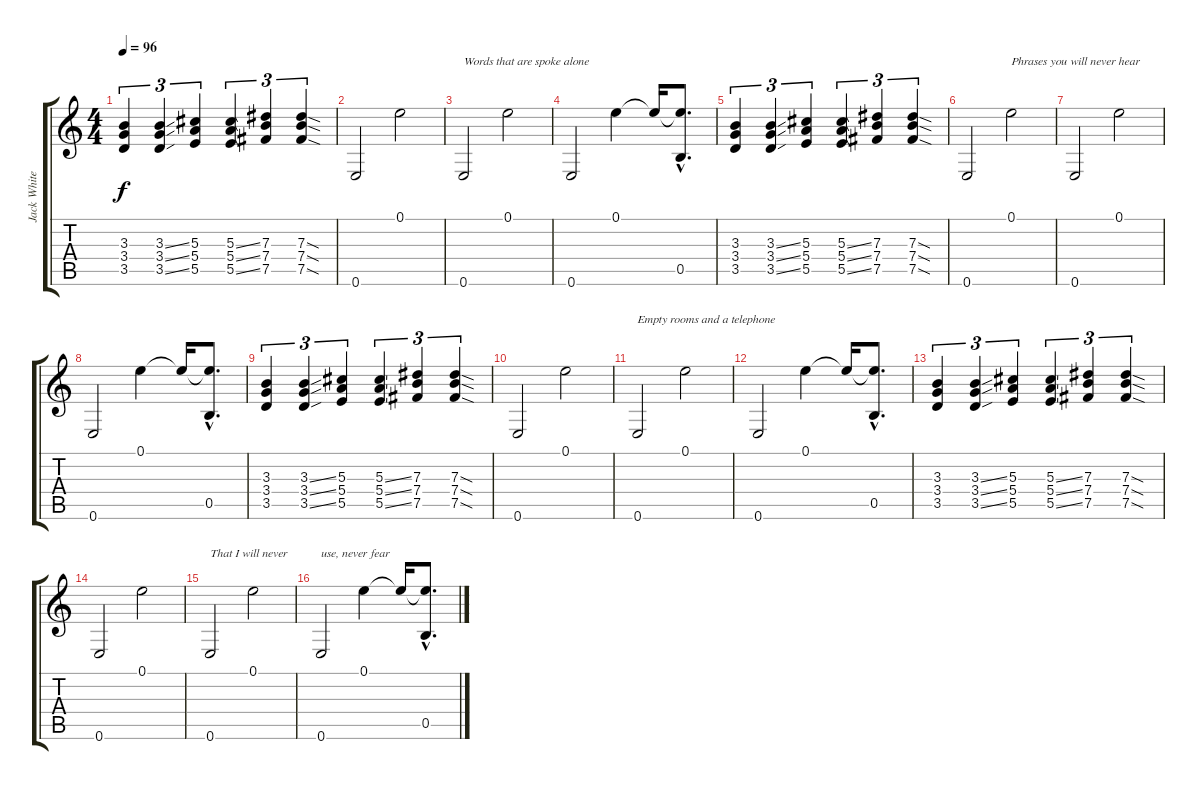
\track ("Jack White" "Jack White") {instrument electricguitarmuted}
\staff {score tabs}
\tuning (E4 B3 Ab3 E3 B2 E2) {hide}
\ts (4 4)
\tempo 96
\clef g2
\ks c
(3.3 3.4 3.5).4{tu (3 2) dy f} (3.3{ss} 3.4{ss} 3.5{ss}).4{tu (3 2)} (5.3 5.4 5.5).4{tu (3 2)} (5.3{ss} 5.4{ss} 5.5{ss}).4{tu (3 2)} (7.3 7.4 7.5).4{tu (3 2)} (7.3{sod} 7.4{sod} 7.5{sod}).4{tu (3 2)} |
0.6.2 0.1.2 |
0.6.2{txt "Words that are spoke alone"} 0.1.2 |
0.6.2 0.1.4 0.1{t}.16 (0.1{hac t} 0.5{hac}).8{d} |
(3.3 3.4 3.5).4{tu (3 2)} (3.3{ss} 3.4{ss} 3.5{ss}).4{tu (3 2)} (5.3 5.4 5.5).4{tu (3 2)} (5.3{ss} 5.4{ss} 5.5{ss}).4{tu (3 2)} (7.3 7.4 7.5).4{tu (3 2)} (7.3{sod} 7.4{sod} 7.5{sod}).4{tu (3 2)} |
0.6.2 0.1.2{txt "Phrases you will never hear "} |
0.6.2 0.1.2 |
0.6.2 0.1.4 0.1{t}.16 (0.1{hac t} 0.5{hac}).8{d} |
(3.3 3.4 3.5).4{tu (3 2)} (3.3{ss} 3.4{ss} 3.5{ss}).4{tu (3 2)} (5.3 5.4 5.5).4{tu (3 2)} (5.3{ss} 5.4{ss} 5.5{ss}).4{tu (3 2)} (7.3 7.4 7.5).4{tu (3 2)} (7.3{sod} 7.4{sod} 7.5{sod}).4{tu (3 2)} |
0.6.2 0.1.2 |
0.6.2{txt "Empty rooms and a telephone"} 0.1.2 |
0.6.2 0.1.4 0.1{t}.16 (0.1{hac t} 0.5{hac}).8{d} |
(3.3 3.4 3.5).4{tu (3 2)} (3.3{ss} 3.4{ss} 3.5{ss}).4{tu (3 2)} (5.3 5.4 5.5).4{tu (3 2)} (5.3{ss} 5.4{ss} 5.5{ss}).4{tu (3 2)} (7.3 7.4 7.5).4{tu (3 2)} (7.3{sod} 7.4{sod} 7.5{sod}).4{tu (3 2)} |
0.6.2 0.1.2 |
0.6.2{txt "That I will never "} 0.1.2 |
0.6.2{txt "use, never fear"} 0.1.4 0.1{t}.16 (0.1{hac t} 0.5{hac}).8{d}
